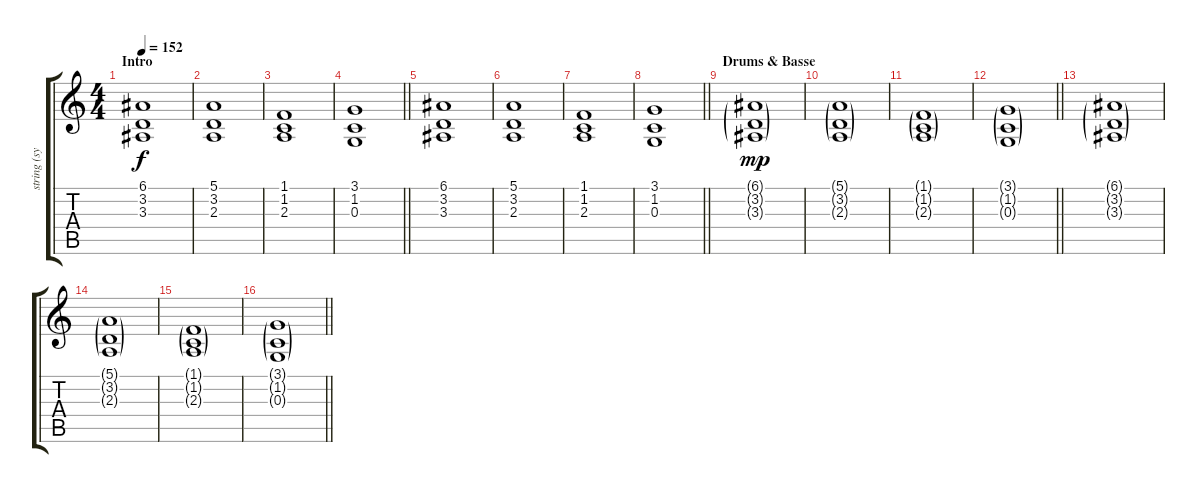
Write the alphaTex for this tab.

\track ("string (synth stereo)" "string (sy") {instrument synthstrings2}
\staff {score tabs}
\tuning (E4 B3 G3 D3 A2 E2) {hide}
\ts (4 4)
\section ("" "Intro")
\tempo 152
\clef g2
\ks c
(6.1 3.2 3.3).1{dy f instrument synthstrings2} |
(5.1 3.2 2.3).1 |
(1.1 1.2 2.3).1 |
\barLineRight lightlight
(3.1 1.2 0.3).1 |
(6.1 3.2 3.3).1 |
(5.1 3.2 2.3).1 |
(1.1 1.2 2.3).1 |
\barLineRight lightlight
(3.1 1.2 0.3).1 |
\section ("" "Drums & Basse")
(6.1{g} 3.2{g} 3.3{g}).1{dy mp} |
(5.1{g} 3.2{g} 2.3{g}).1 |
(1.1{g} 1.2{g} 2.3{g}).1 |
\barLineRight lightlight
(3.1{g} 1.2{g} 0.3{g}).1 |
(6.1{g} 3.2{g} 3.3{g}).1 |
(5.1{g} 3.2{g} 2.3{g}).1 |
(1.1{g} 1.2{g} 2.3{g}).1 |
\barLineRight lightlight
(3.1{g} 1.2{g} 0.3{g}).1
